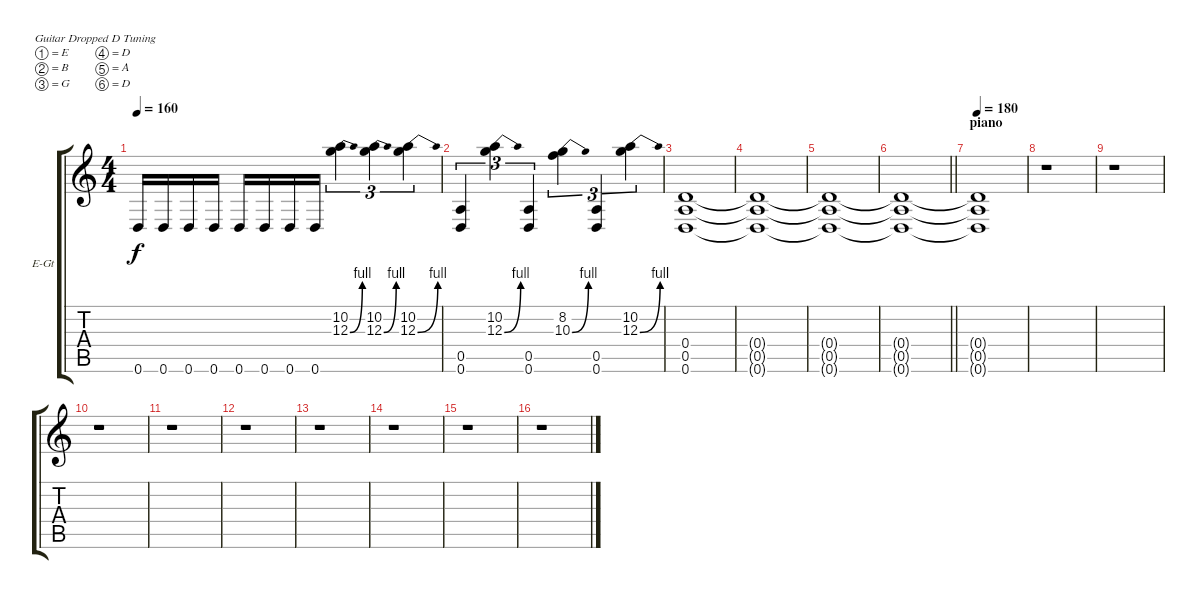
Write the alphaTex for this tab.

\bracketExtendMode groupsimilarinstruments
\firstSystemTrackNameOrientation horizontal
\otherSystemsTrackNameOrientation horizontal
\track ("Josapat" "E-Gt") {instrument distortionguitar}
\staff {score tabs}
\tuning (E4 B3 G3 D3 A2 D2)
\ts (4 4)
\tempo 160
\clef g2
\ks c
0.6.16{dy f} 0.6.16 0.6.16 0.6.16 0.6.16 0.6.16 0.6.16 0.6.16 (10.2 12.3{be (bend 0 0 60 4)}).4{tu (3 2)} (10.2 12.3{be (bend 0 0 60 4)}).4{tu (3 2)} (10.2 12.3{be (bend 0 0 60 4)}).4{tu (3 2)} |
(0.5 0.6).4{tu (3 2)} (10.2 12.3{be (bend 0 0 60 4)}).4{tu (3 2)} (0.5 0.6).4{tu (3 2)} (8.2 10.3{be (bend 0 0 60 4)}).4{tu (3 2)} (0.5 0.6).4{tu (3 2)} (10.2 12.3{be (bend 0 0 60 4)}).4{tu (3 2)} |
(0.4 0.5 0.6).1 |
(0.4{t} 0.5{t} 0.6{t}).1 |
(0.4{t} 0.5{t} 0.6{t}).1 |
\barLineRight lightlight
(0.4{t} 0.5{t} 0.6{t}).1 |
\section ("" "piano")
\tempo 180
(0.4{t} 0.5{t} 0.6{t}).1 |
r.1 |
r.1 |
r.1 |
r.1 |
r.1 |
r.1 |
r.1 |
r.1 |
r.1
